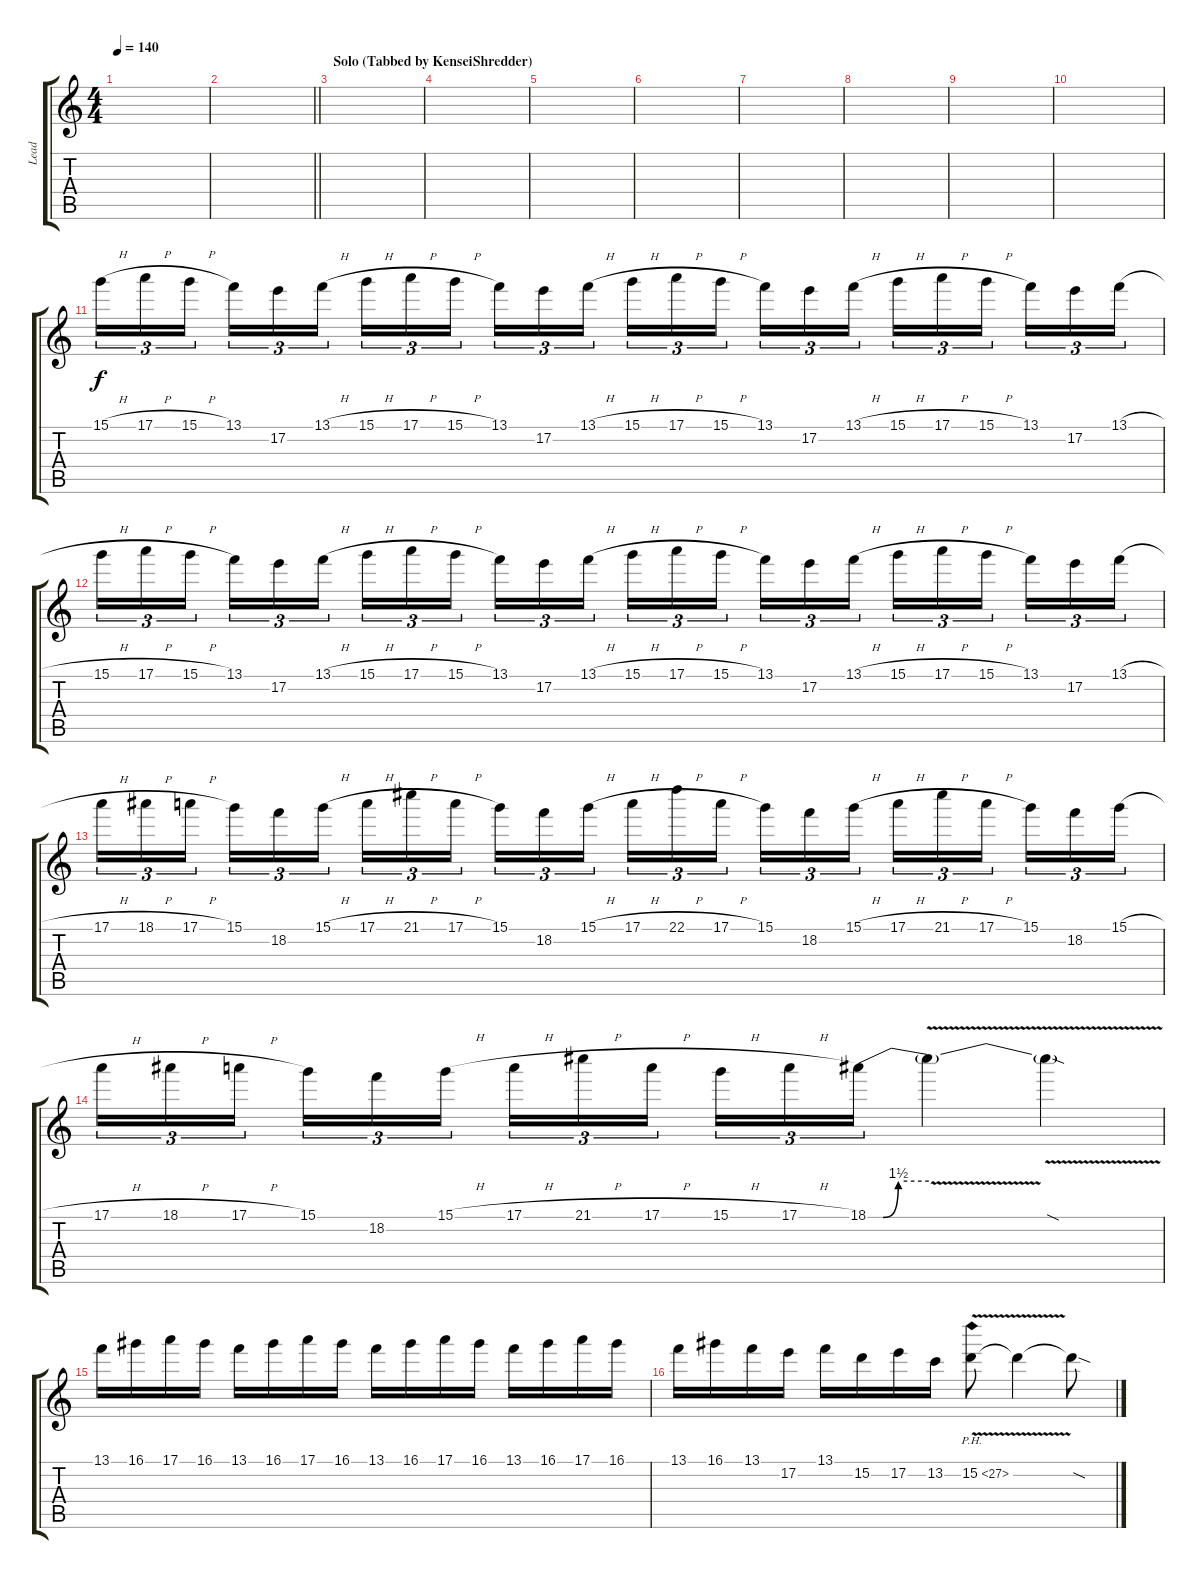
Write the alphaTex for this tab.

\track ("Lead" "Lead") {instrument distortionguitar}
\staff {score tabs}
\tuning (E4 B3 G3 D3 A2 D2) {hide}
\ts (4 4)
\tempo 140
\clef g2
\ks c
|
\barLineRight lightlight
|
\section ("" "Solo (Tabbed by KenseiShredder)")
|
|
|
|
|
|
|
|
15.1{h}.16{tu (3 2) volume 12 balance 16} 17.1{h}.16{tu (3 2)} 15.1{h}.16{tu (3 2) beam splitsecondary} 13.1.16{tu (3 2)} 17.2.16{tu (3 2)} 13.1{h}.16{tu (3 2)} 15.1{h}.16{tu (3 2)} 17.1{h}.16{tu (3 2)} 15.1{h}.16{tu (3 2) beam splitsecondary} 13.1.16{tu (3 2)} 17.2.16{tu (3 2)} 13.1{h}.16{tu (3 2)} 15.1{h}.16{tu (3 2)} 17.1{h}.16{tu (3 2)} 15.1{h}.16{tu (3 2) beam splitsecondary} 13.1.16{tu (3 2)} 17.2.16{tu (3 2)} 13.1{h}.16{tu (3 2)} 15.1{h}.16{tu (3 2)} 17.1{h}.16{tu (3 2)} 15.1{h}.16{tu (3 2) beam splitsecondary} 13.1.16{tu (3 2)} 17.2.16{tu (3 2)} 13.1{h}.16{tu (3 2)} |
15.1{h}.16{tu (3 2)} 17.1{h}.16{tu (3 2)} 15.1{h}.16{tu (3 2) beam splitsecondary} 13.1.16{tu (3 2)} 17.2.16{tu (3 2)} 13.1{h}.16{tu (3 2)} 15.1{h}.16{tu (3 2)} 17.1{h}.16{tu (3 2)} 15.1{h}.16{tu (3 2) beam splitsecondary} 13.1.16{tu (3 2)} 17.2.16{tu (3 2)} 13.1{h}.16{tu (3 2)} 15.1{h}.16{tu (3 2)} 17.1{h}.16{tu (3 2)} 15.1{h}.16{tu (3 2) beam splitsecondary} 13.1.16{tu (3 2)} 17.2.16{tu (3 2)} 13.1{h}.16{tu (3 2)} 15.1{h}.16{tu (3 2)} 17.1{h}.16{tu (3 2)} 15.1{h}.16{tu (3 2) beam splitsecondary} 13.1.16{tu (3 2)} 17.2.16{tu (3 2)} 13.1{h}.16{tu (3 2)} |
17.1{h}.16{tu (3 2)} 18.1{h}.16{tu (3 2)} 17.1{h}.16{tu (3 2) beam splitsecondary} 15.1.16{tu (3 2)} 18.2.16{tu (3 2)} 15.1{h}.16{tu (3 2)} 17.1{h}.16{tu (3 2)} 21.1{h}.16{tu (3 2)} 17.1{h}.16{tu (3 2) beam splitsecondary} 15.1.16{tu (3 2)} 18.2.16{tu (3 2)} 15.1{h}.16{tu (3 2)} 17.1{h}.16{tu (3 2)} 22.1{h}.16{tu (3 2)} 17.1{h}.16{tu (3 2) beam splitsecondary} 15.1.16{tu (3 2)} 18.2.16{tu (3 2)} 15.1{h}.16{tu (3 2)} 17.1{h}.16{tu (3 2)} 21.1{h}.16{tu (3 2)} 17.1{h}.16{tu (3 2) beam splitsecondary} 15.1.16{tu (3 2)} 18.2.16{tu (3 2)} 15.1{h}.16{tu (3 2)} |
17.1{h}.16{tu (3 2)} 18.1{h}.16{tu (3 2)} 17.1{h}.16{tu (3 2) beam splitsecondary} 15.1.16{tu (3 2)} 18.2.16{tu (3 2)} 15.1{h}.16{tu (3 2)} 17.1{h}.16{tu (3 2)} 21.1{h}.16{tu (3 2)} 17.1{h}.16{tu (3 2) beam splitsecondary} 15.1{h}.16{tu (3 2)} 17.1{h}.16{tu (3 2)} 18.1{be (custom 0 0 15 0 30 6 60 6)}.16{tu (3 2)} 18.1{v t}.4 18.1{sod t}.4 |
13.1.16{volume 11} 16.1.16 17.1.16 16.1.16 13.1.16 16.1.16 17.1.16 16.1.16 13.1.16 16.1.16 17.1.16 16.1.16 13.1.16 16.1.16 17.1.16 16.1.16 |
13.1.16 16.1.16 13.1.16 17.2.16 13.1.16 15.2.16 17.2.16 13.2.16 15.2{ph 12 v}.8 15.2{t}.4 15.2{sod t}.8
